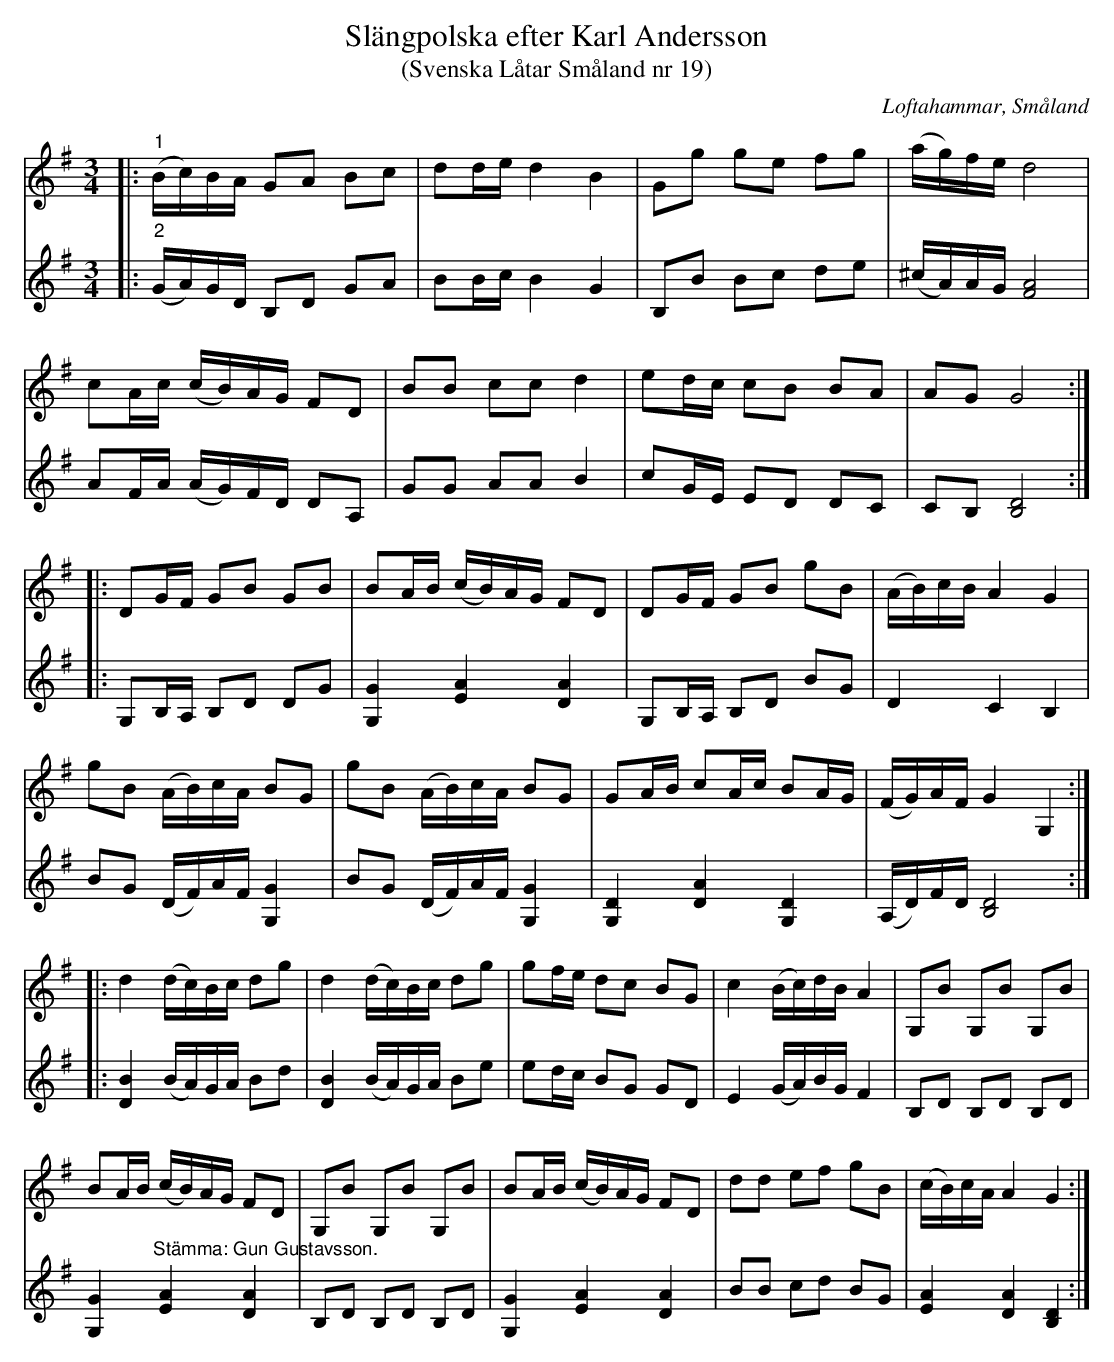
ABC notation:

X:1
T:Slängpolska efter Karl Andersson
T:(Svenska Låtar Småland nr 19)
O:Loftahammar, Småland
L:1/8
M:3/4
K:G
V:1
|:"^1" (B/c/)B/A/ GA Bc | dd/e/ d2 B2 | Gg ge fg | (a/g/)f/e/ d4 |
cA/c/ (c/B/)A/G/ FD | BB cc d2 | ed/c/ cB BA | AG G4 ::
DG/F/ GB GB | BA/B/ (c/B/)A/G/ FD | DG/F/ GB gB | (A/B/)c/B/ A2 G2 |
gB (A/B/)c/A/ BG | gB (A/B/)c/A/ BG | GA/B/ cA/c/ BA/G/ | (F/G/)A/F/ G2 G,2 ::
d2 (d/c/)B/c/ dg | d2 (d/c/)B/c/ dg | gf/e/ dc BG | c2 (B/c/)d/B/ A2 | G,B G,B G,B |
BA/B/ (c/B/)A/G/ FD | G,B G,B G,B | BA/B/ (c/B/)A/G/ FD | dd ef gB | (c/B/)c/A/ A2 G2 :|
V:2
|:"^2" (G/A/)G/D/ B,D GA | BB/c/ B2 G2 | B,B Bc de | (^c/A/)A/G/ [FA]4 | AF/A/ (A/G/)F/D/ DA, |
GG AA B2 | cG/E/ ED DC | CB, [B,D]4 :: G,B,/A,/ B,D DG | [G,G]2 [EA]2 [DA]2 | G,B,/A,/ B,D BG |
D2 C2 B,2 | BG (D/F/)A/F/ [G,G]2 | BG (D/F/)A/F/ [G,G]2 | [G,D]2 [DA]2 [G,D]2 |
(A,/D/)F/D/ [B,D]4 :: [DB]2 (B/A/)G/A/ Bd | [DB]2 (B/A/)G/A/ Be | ed/c/ BG GD | E2 (G/A/)B/G/ F2 |
B,D B,D B,D | [G,G]2"^Stämma: Gun Gustavsson." [EA]2 [DA]2 | B,D B,D B,D | [G,G]2 [EA]2 [DA]2 | BB cd BG | [EA]2 [DA]2 [B,D]2 :|
